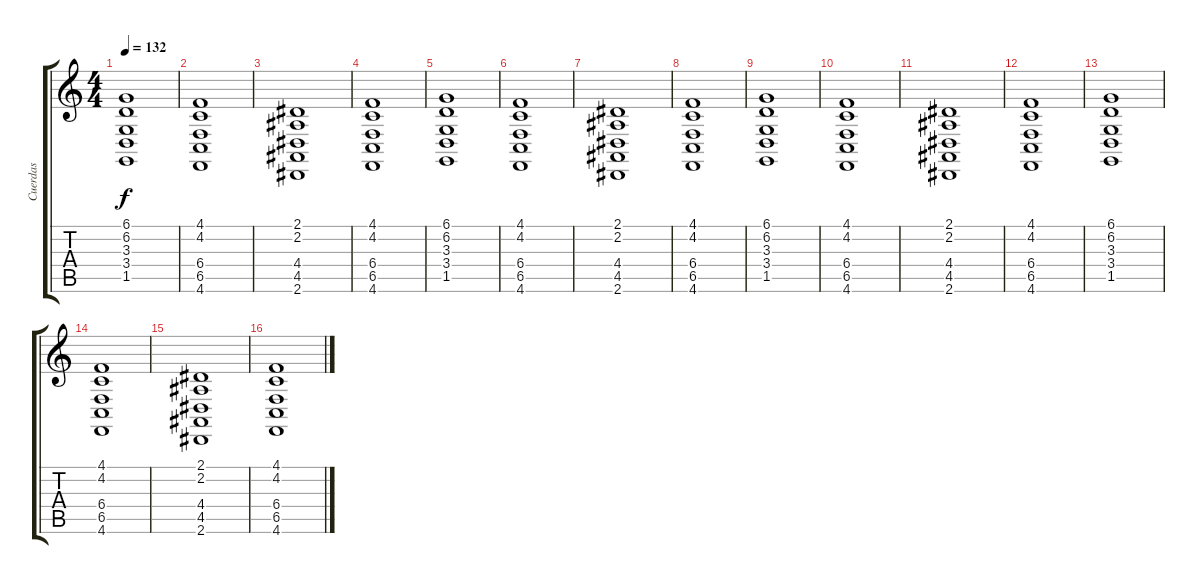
\track ("Cuerdas" "Cuerdas") {instrument stringensemble1}
\staff {score tabs}
\tuning (Db4 Ab3 E3 B2 Gb2 Db2) {hide}
\ts (4 4)
\tempo 132
\clef g2
\ks c
(6.1 6.2 3.3 3.4 1.5).1{dy f instrument stringensemble1} |
(4.1 4.2 6.4 6.5 4.6).1 |
(2.1 2.2 4.4 4.5 2.6).1 |
(4.1 4.2 6.4 6.5 4.6).1 |
(6.1 6.2 3.3 3.4 1.5).1 |
(4.1 4.2 6.4 6.5 4.6).1 |
(2.1 2.2 4.4 4.5 2.6).1 |
(4.1 4.2 6.4 6.5 4.6).1 |
(6.1 6.2 3.3 3.4 1.5).1 |
(4.1 4.2 6.4 6.5 4.6).1 |
(2.1 2.2 4.4 4.5 2.6).1 |
(4.1 4.2 6.4 6.5 4.6).1 |
(6.1 6.2 3.3 3.4 1.5).1 |
(4.1 4.2 6.4 6.5 4.6).1 |
(2.1 2.2 4.4 4.5 2.6).1 |
(4.1 4.2 6.4 6.5 4.6).1
